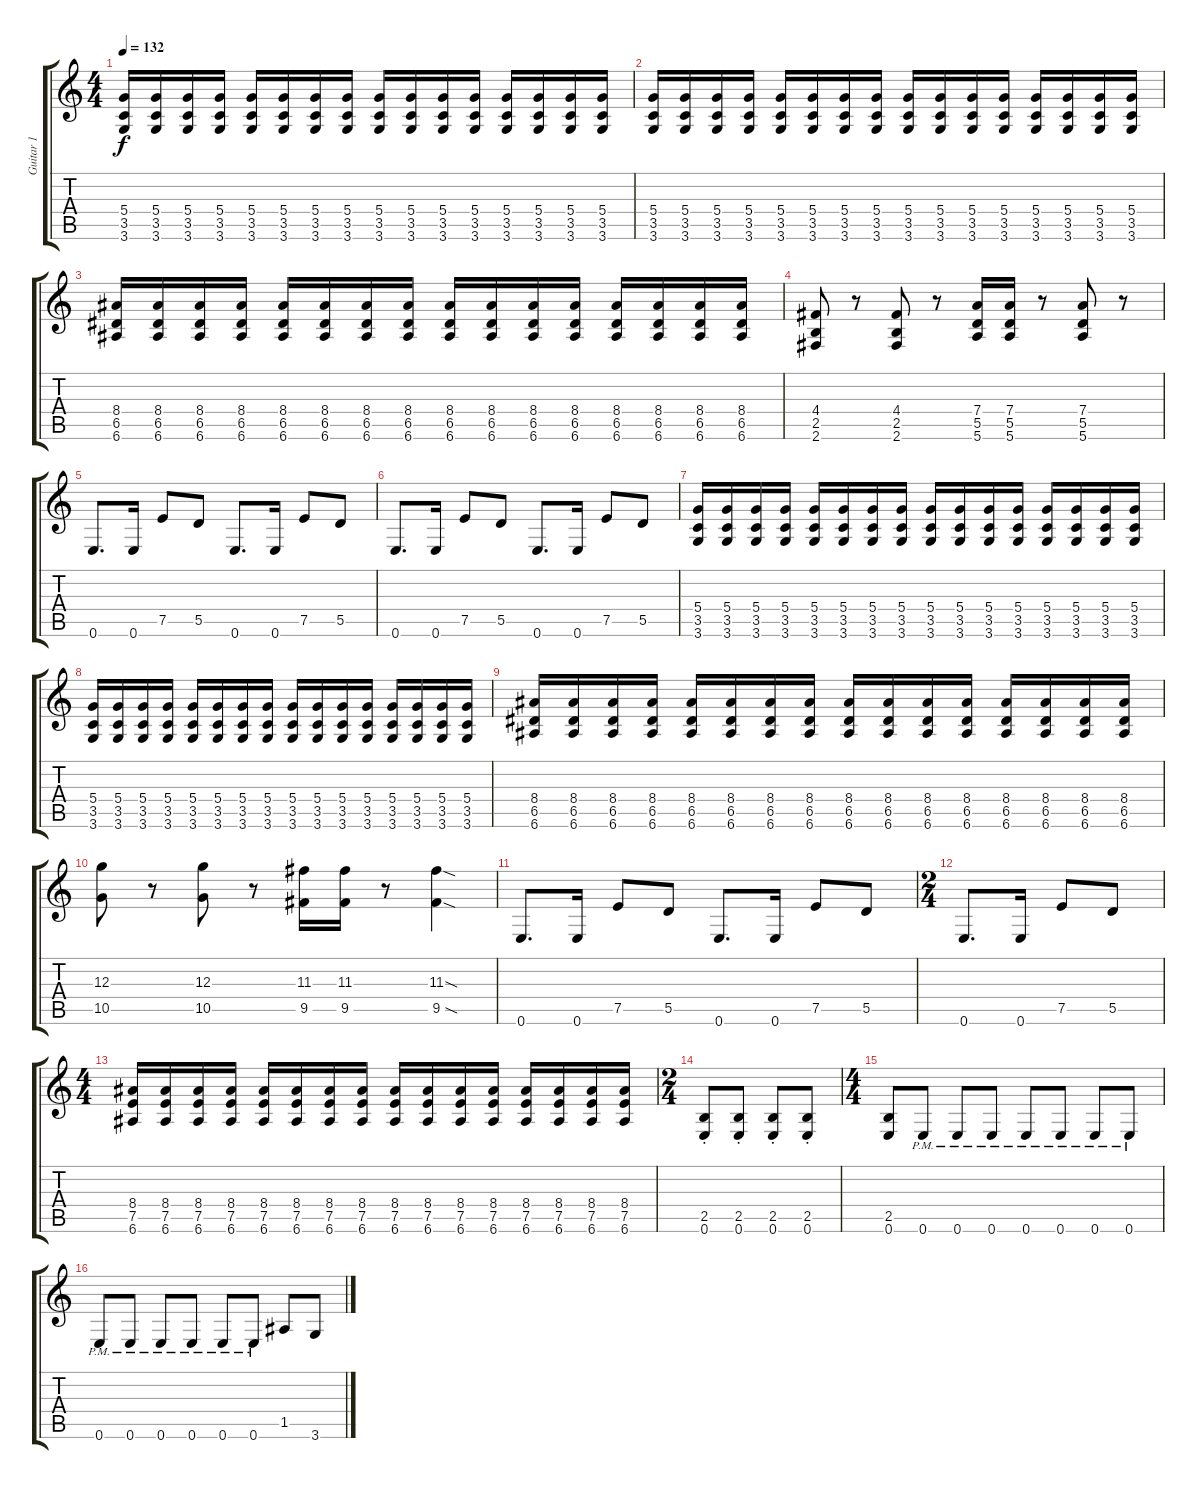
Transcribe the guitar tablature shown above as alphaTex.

\track ("Guitar 1" "Guitar 1") {instrument distortionguitar}
\staff {score tabs}
\tuning (E4 B3 G3 D3 A2 E2) {hide}
\ts (4 4)
\tempo 132
\clef g2
\ks c
(5.4 3.5 3.6).16{dy f} (5.4 3.5 3.6).16 (5.4 3.5 3.6).16 (5.4 3.5 3.6).16 (5.4 3.5 3.6).16 (5.4 3.5 3.6).16 (5.4 3.5 3.6).16 (5.4 3.5 3.6).16 (5.4 3.5 3.6).16 (5.4 3.5 3.6).16 (5.4 3.5 3.6).16 (5.4 3.5 3.6).16 (5.4 3.5 3.6).16 (5.4 3.5 3.6).16 (5.4 3.5 3.6).16 (5.4 3.5 3.6).16 |
(5.4 3.5 3.6).16 (5.4 3.5 3.6).16 (5.4 3.5 3.6).16 (5.4 3.5 3.6).16 (5.4 3.5 3.6).16 (5.4 3.5 3.6).16 (5.4 3.5 3.6).16 (5.4 3.5 3.6).16 (5.4 3.5 3.6).16 (5.4 3.5 3.6).16 (5.4 3.5 3.6).16 (5.4 3.5 3.6).16 (5.4 3.5 3.6).16 (5.4 3.5 3.6).16 (5.4 3.5 3.6).16 (5.4 3.5 3.6).16 |
(8.4 6.5 6.6).16 (8.4 6.5 6.6).16 (8.4 6.5 6.6).16 (8.4 6.5 6.6).16 (8.4 6.5 6.6).16 (8.4 6.5 6.6).16 (8.4 6.5 6.6).16 (8.4 6.5 6.6).16 (8.4 6.5 6.6).16 (8.4 6.5 6.6).16 (8.4 6.5 6.6).16 (8.4 6.5 6.6).16 (8.4 6.5 6.6).16 (8.4 6.5 6.6).16 (8.4 6.5 6.6).16 (8.4 6.5 6.6).16 |
(4.4 2.5 2.6).8 r.8 (4.4 2.5 2.6).8 r.8 (7.4 5.5 5.6).16 (7.4 5.5 5.6).16 r.8 (7.4 5.5 5.6).8 r.8 |
0.6.8{d} 0.6.16 7.5.8 5.5.8 0.6.8{d} 0.6.16 7.5.8 5.5.8 |
0.6.8{d} 0.6.16 7.5.8 5.5.8 0.6.8{d} 0.6.16 7.5.8 5.5.8 |
(5.4 3.5 3.6).16 (5.4 3.5 3.6).16 (5.4 3.5 3.6).16 (5.4 3.5 3.6).16 (5.4 3.5 3.6).16 (5.4 3.5 3.6).16 (5.4 3.5 3.6).16 (5.4 3.5 3.6).16 (5.4 3.5 3.6).16 (5.4 3.5 3.6).16 (5.4 3.5 3.6).16 (5.4 3.5 3.6).16 (5.4 3.5 3.6).16 (5.4 3.5 3.6).16 (5.4 3.5 3.6).16 (5.4 3.5 3.6).16 |
(5.4 3.5 3.6).16 (5.4 3.5 3.6).16 (5.4 3.5 3.6).16 (5.4 3.5 3.6).16 (5.4 3.5 3.6).16 (5.4 3.5 3.6).16 (5.4 3.5 3.6).16 (5.4 3.5 3.6).16 (5.4 3.5 3.6).16 (5.4 3.5 3.6).16 (5.4 3.5 3.6).16 (5.4 3.5 3.6).16 (5.4 3.5 3.6).16 (5.4 3.5 3.6).16 (5.4 3.5 3.6).16 (5.4 3.5 3.6).16 |
(8.4 6.5 6.6).16 (8.4 6.5 6.6).16 (8.4 6.5 6.6).16 (8.4 6.5 6.6).16 (8.4 6.5 6.6).16 (8.4 6.5 6.6).16 (8.4 6.5 6.6).16 (8.4 6.5 6.6).16 (8.4 6.5 6.6).16 (8.4 6.5 6.6).16 (8.4 6.5 6.6).16 (8.4 6.5 6.6).16 (8.4 6.5 6.6).16 (8.4 6.5 6.6).16 (8.4 6.5 6.6).16 (8.4 6.5 6.6).16 |
(12.3 10.5).8 r.8 (12.3 10.5).8 r.8 (11.3 9.5).16 (11.3 9.5).16 r.8 (11.3{sod} 9.5{sod}).4 |
0.6.8{d} 0.6.16 7.5.8 5.5.8 0.6.8{d} 0.6.16 7.5.8 5.5.8 |
\ts (2 4)
0.6.8{d} 0.6.16 7.5.8 5.5.8 |
\ts (4 4)
(8.4 7.5 6.6).16 (8.4 7.5 6.6).16 (8.4 7.5 6.6).16 (8.4 7.5 6.6).16 (8.4 7.5 6.6).16 (8.4 7.5 6.6).16 (8.4 7.5 6.6).16 (8.4 7.5 6.6).16 (8.4 7.5 6.6).16 (8.4 7.5 6.6).16 (8.4 7.5 6.6).16 (8.4 7.5 6.6).16 (8.4 7.5 6.6).16 (8.4 7.5 6.6).16 (8.4 7.5 6.6).16 (8.4 7.5 6.6).16 |
\ts (2 4)
(2.5{st} 0.6{st}).8 (2.5{st} 0.6{st}).8 (2.5{st} 0.6{st}).8 (2.5{st} 0.6{st}).8 |
\ts (4 4)
(2.5 0.6).8 0.6{pm}.8 0.6{pm}.8 0.6{pm}.8 0.6{pm}.8 0.6{pm}.8 0.6{pm}.8 0.6{pm}.8 |
0.6{pm}.8 0.6{pm}.8 0.6{pm}.8 0.6{pm}.8 0.6{pm}.8 0.6{pm}.8 1.5.8 3.6.8
